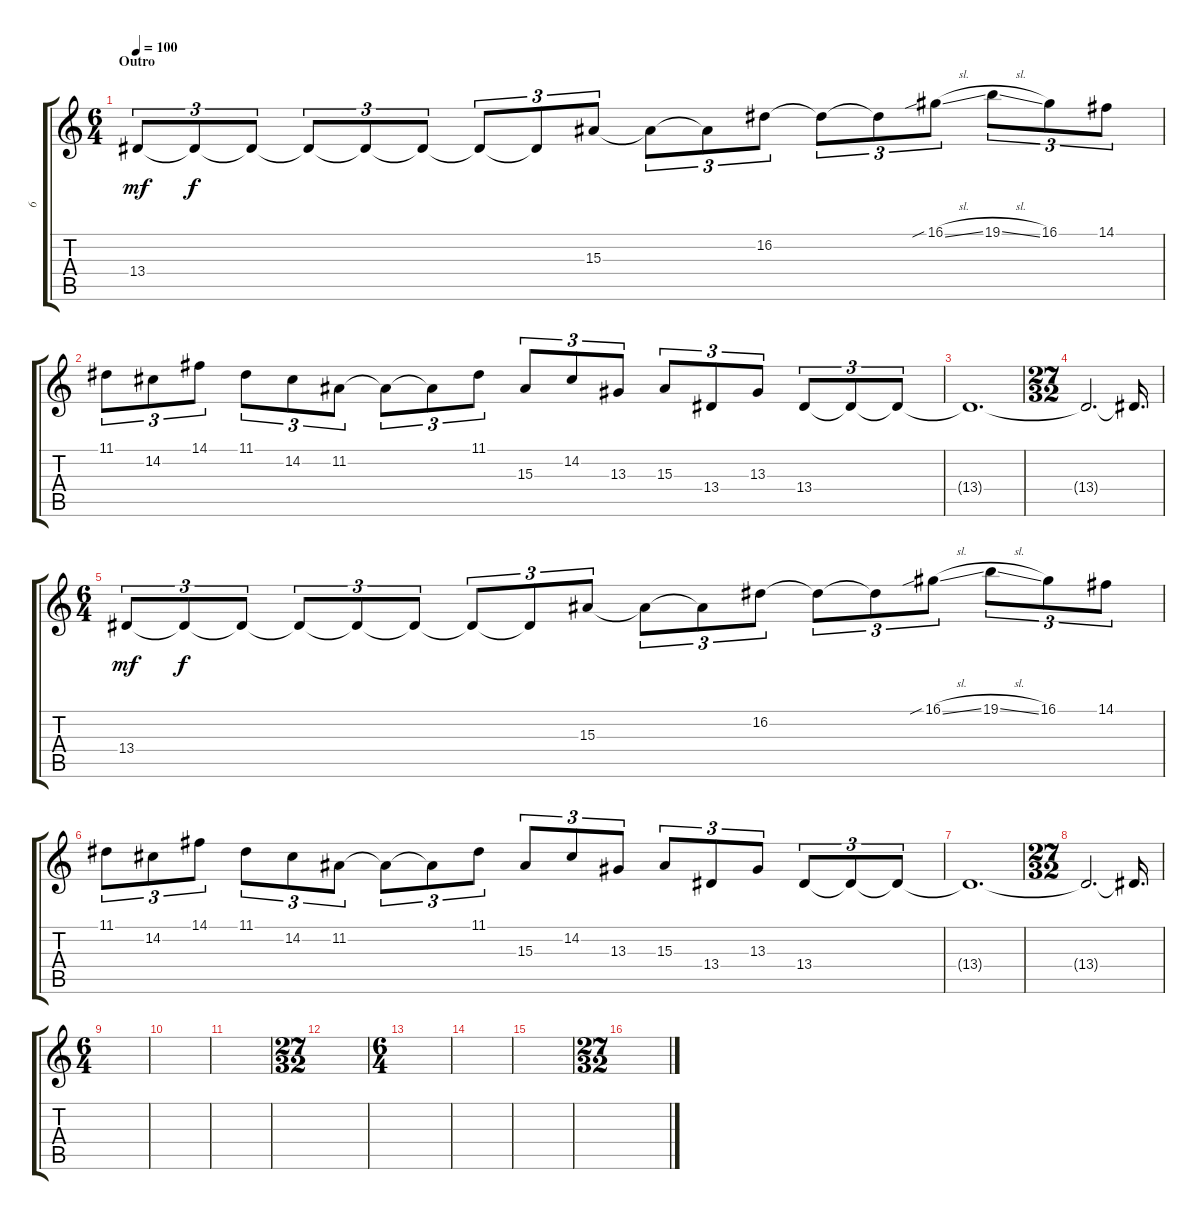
\track ("6" "6") {instrument lead2sawtooth}
\staff {score tabs}
\tuning (E4 B3 G3 D3 A2 E2) {hide}
\ts (6 4)
\section ("" "Outro")
\tempo 100
\clef g2
\ks c
13.4.8{tu (3 2) dy mf} 13.4{t}.8{tu (3 2) dy f} 13.4{t}.8{tu (3 2)} 13.4{t}.8{tu (3 2)} 13.4{t}.8{tu (3 2)} 13.4{t}.8{tu (3 2)} 13.4{t}.8{tu (3 2)} 13.4{t}.8{tu (3 2)} 15.3.8{tu (3 2)} 15.3{t}.8{tu (3 2)} 15.3{t}.8{tu (3 2)} 16.2.8{tu (3 2)} 16.2{t}.8{tu (3 2)} 16.2{t}.8{tu (3 2)} 16.1{sib sl}.8{tu (3 2)} 19.1{sl}.8{tu (3 2)} 16.1.8{tu (3 2)} 14.1.8{tu (3 2)} |
11.1.8{tu (3 2)} 14.2.8{tu (3 2)} 14.1.8{tu (3 2)} 11.1.8{tu (3 2)} 14.2.8{tu (3 2)} 11.2.8{tu (3 2)} 11.2{t}.8{tu (3 2)} 11.2{t}.8{tu (3 2)} 11.1.8{tu (3 2)} 15.3.8{tu (3 2)} 14.2.8{tu (3 2)} 13.3.8{tu (3 2)} 15.3.8{tu (3 2)} 13.4.8{tu (3 2)} 13.3.8{tu (3 2)} 13.4.8{tu (3 2)} 13.4{t}.8{tu (3 2)} 13.4{t}.8{tu (3 2)} |
13.4{t}.1{d} |
\ts (27 32)
13.4{t}.2{d} 13.4{t}.16{d} |
\ts (6 4)
13.4.8{tu (3 2) dy mf} 13.4{t}.8{tu (3 2) dy f} 13.4{t}.8{tu (3 2)} 13.4{t}.8{tu (3 2)} 13.4{t}.8{tu (3 2)} 13.4{t}.8{tu (3 2)} 13.4{t}.8{tu (3 2)} 13.4{t}.8{tu (3 2)} 15.3.8{tu (3 2)} 15.3{t}.8{tu (3 2)} 15.3{t}.8{tu (3 2)} 16.2.8{tu (3 2)} 16.2{t}.8{tu (3 2)} 16.2{t}.8{tu (3 2)} 16.1{sib sl}.8{tu (3 2)} 19.1{sl}.8{tu (3 2)} 16.1.8{tu (3 2)} 14.1.8{tu (3 2)} |
11.1.8{tu (3 2)} 14.2.8{tu (3 2)} 14.1.8{tu (3 2)} 11.1.8{tu (3 2)} 14.2.8{tu (3 2)} 11.2.8{tu (3 2)} 11.2{t}.8{tu (3 2)} 11.2{t}.8{tu (3 2)} 11.1.8{tu (3 2)} 15.3.8{tu (3 2)} 14.2.8{tu (3 2)} 13.3.8{tu (3 2)} 15.3.8{tu (3 2)} 13.4.8{tu (3 2)} 13.3.8{tu (3 2)} 13.4.8{tu (3 2)} 13.4{t}.8{tu (3 2)} 13.4{t}.8{tu (3 2)} |
13.4{t}.1{d} |
\ts (27 32)
13.4{t}.2{d} 13.4{t}.16{d} |
\ts (6 4)
|
|
|
\ts (27 32)
|
\ts (6 4)
|
|
|
\ts (27 32)
